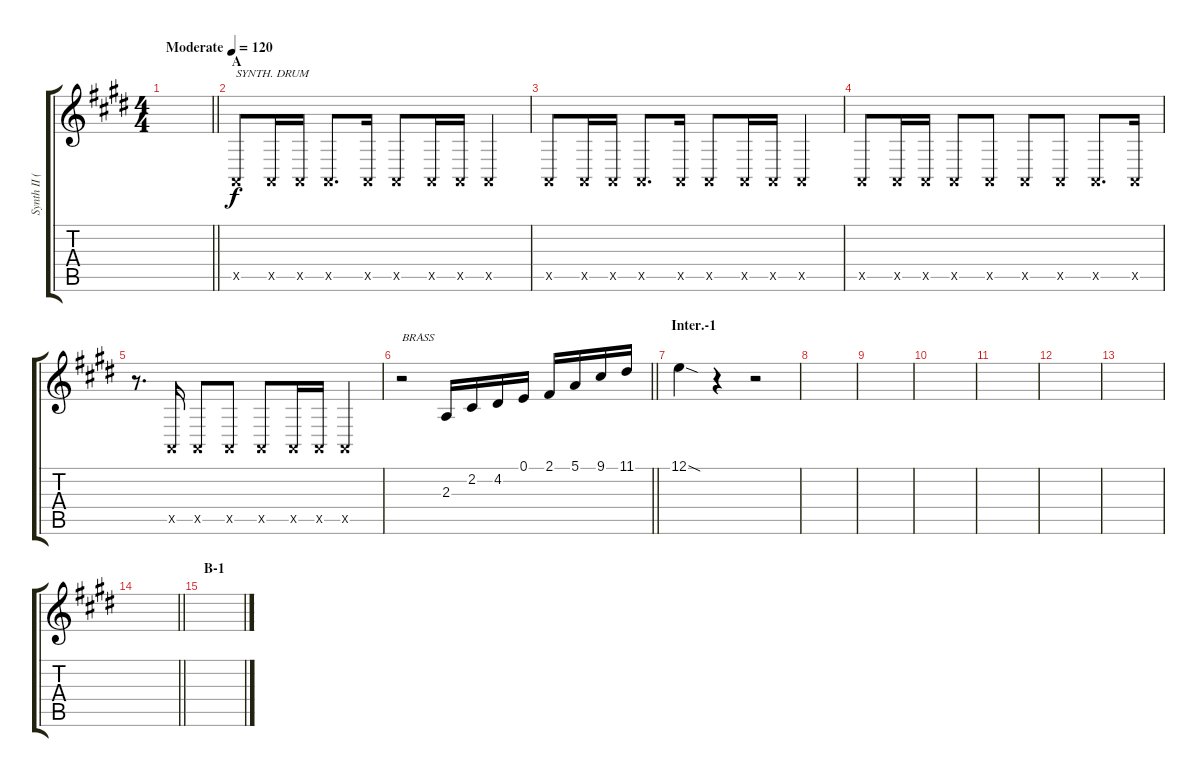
\track ("Synth II (Kotobuki Tsumugi)" "Synth II (") {instrument brasssection}
\staff {score tabs}
\tuning (E4 B3 G3 D3 A2 E2) {hide}
\ts (4 4)
\tempo (120 "Moderate")
\clef g2
\barLineRight lightlight
\ks e
|
\section ("" "A")
0.5{x}.8{txt "SYNTH. DRUM" instrument synthdrum} 0.5{x}.16 0.5{x}.16 0.5{x}.8{d} 0.5{x}.16 0.5{x}.8 0.5{x}.16 0.5{x}.16 0.5{x}.4 |
0.5{x}.8 0.5{x}.16 0.5{x}.16 0.5{x}.8{d} 0.5{x}.16 0.5{x}.8 0.5{x}.16 0.5{x}.16 0.5{x}.4 |
0.5{x}.8 0.5{x}.16 0.5{x}.16 0.5{x}.8 0.5{x}.8 0.5{x}.8 0.5{x}.8 0.5{x}.8{d} 0.5{x}.16 |
r.8{d} 0.5{x}.16 0.5{x}.8 0.5{x}.8 0.5{x}.8 0.5{x}.16 0.5{x}.16 0.5{x}.4 |
\barLineRight lightlight
r.2{txt "BRASS" instrument brasssection} 2.3.16 2.2.16 4.2.16 0.1.16 2.1.16 5.1.16 9.1.16 11.1.16 |
\section ("" "Inter.-1")
12.1{sod}.4 r.4 r.2 |
|
|
|
|
|
|
\barLineRight lightlight
|
\section ("" "B-1")
